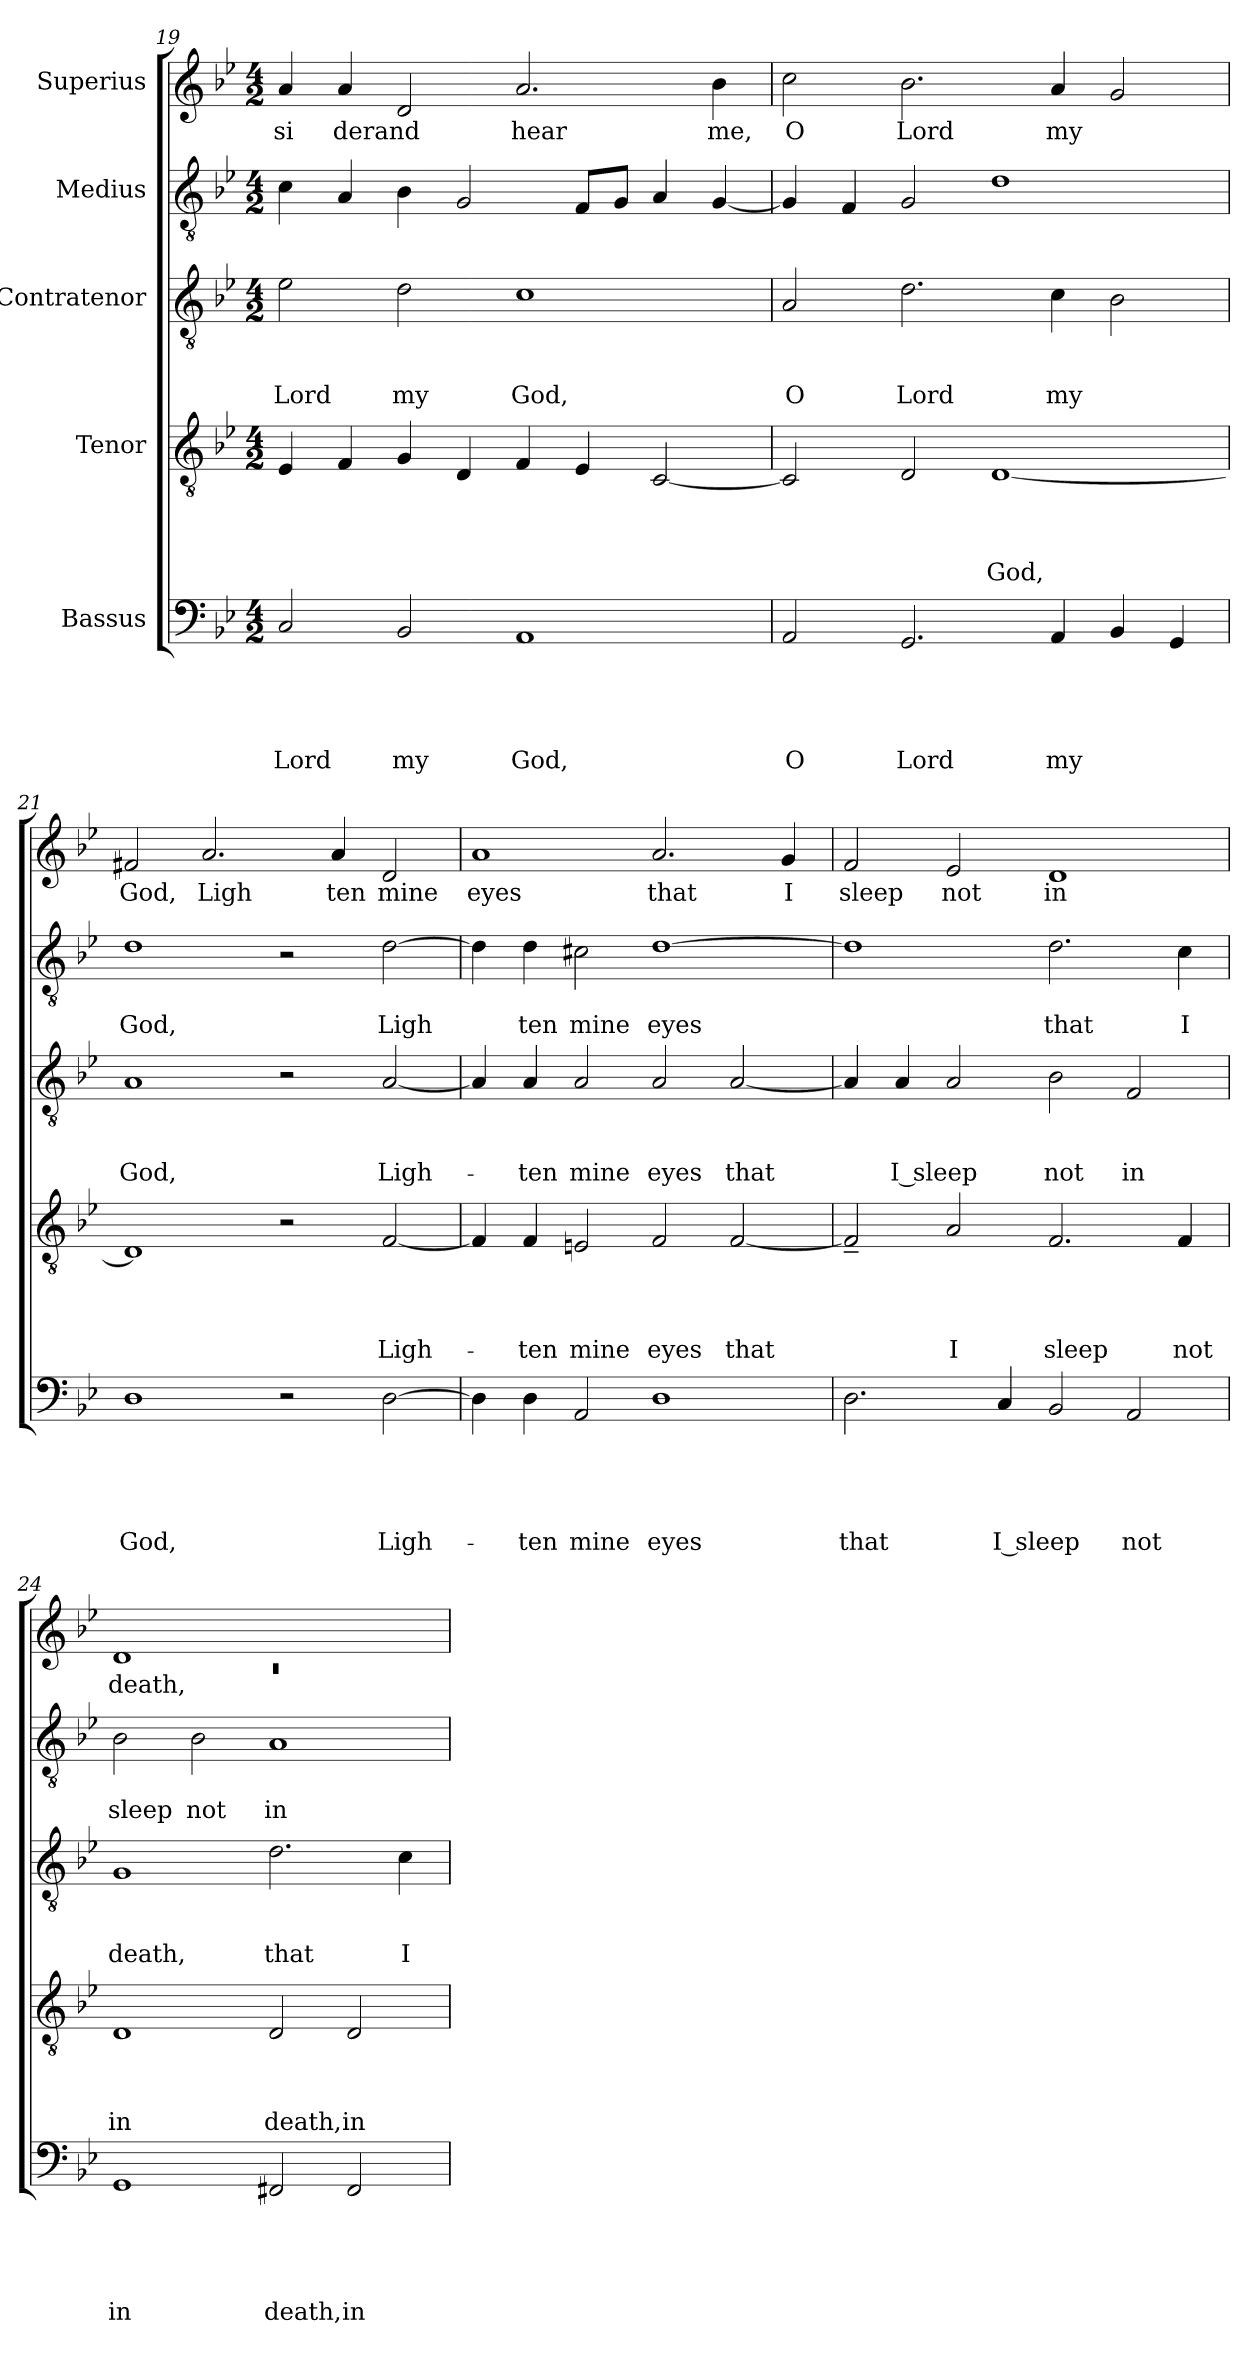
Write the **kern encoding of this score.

**kern	**text	**text	**text	**text	**text	**kern	**text	**text	**text	**text	**kern	**text	**text	**text	**kern	**text	**text	**kern	**text
*part5	*part5	*part5	*part5	*part5	*part5	*part4	*part4	*part4	*part4	*part4	*part3	*part3	*part3	*part3	*part2	*part2	*part2	*part1	*part1
*staff5	*staff5	*staff5	*staff5	*staff5	*staff5	*staff4	*staff4	*staff4	*staff4	*staff4	*staff3	*staff3	*staff3	*staff3	*staff2	*staff2	*staff2	*staff1	*staff1
*I"Bassus	*	*	*	*	*	*I"Tenor	*	*	*	*	*I"Contratenor	*	*	*	*I"Medius	*	*	*I"Superius	*
*clefF4	*	*	*	*	*	*clefGv2	*	*	*	*	*clefGv2	*	*	*	*clefGv2	*	*	*clefG2	*
*k[b-e-]	*	*	*	*	*	*k[b-e-]	*	*	*	*	*k[b-e-]	*	*	*	*k[b-e-]	*	*	*k[b-e-]	*
*B-:	*	*	*	*	*	*B-:	*	*	*	*	*B-:	*	*	*	*B-:	*	*	*B-:	*
*M4/2	*	*	*	*	*	*M4/2	*	*	*	*	*M4/2	*	*	*	*M4/2	*	*	*M4/2	*
=19	=19	=19	=19	=19	=19	=19	=19	=19	=19	=19	=19	=19	=19	=19	=19	=19	=19	=19	=19
!	!	!	!	!	!LO:LY:b	!	!	!	!	!	!	!	!	!LO:LY:b	!	!	!	!	!LO:LY:b
2C/	.	.	.	.	Lord	4E-/	.	.	.	.	2e-\	.	.	Lord	4c\	.	.	4a/	si
!	!	!	!	!	!	!	!	!	!	!	!	!	!	!	!	!	!	!	!LO:LY:b
.	.	.	.	.	.	4F/	.	.	.	.	.	.	.	.	4A/	.	.	4a/	derand
!	!	!	!	!	!LO:LY:b	!	!	!	!	!	!	!	!	!LO:LY:b	!	!	!	!	!
2BB-/	.	.	.	.	my	4G/	.	.	.	.	2d\	.	.	my	4B-\	.	.	2d/	.
.	.	.	.	.	.	4D/	.	.	.	.	.	.	.	.	2G/	.	.	.	.
!	!	!	!	!	!LO:LY:b	!	!	!	!	!	!	!	!	!LO:LY:b	!	!	!	!	!LO:LY:b
1AA	.	.	.	.	God,	4F/	.	.	.	.	1c	.	.	God,	.	.	.	2.a/	hear
.	.	.	.	.	.	4E-/	.	.	.	.	.	.	.	.	8F/L	.	.	.	.
.	.	.	.	.	.	.	.	.	.	.	.	.	.	.	8G/J	.	.	.	.
.	.	.	.	.	.	[<2C/	.	.	.	.	.	.	.	.	4A/	.	.	.	.
!	!	!	!	!	!	!	!	!	!	!	!	!	!	!	!	!	!	!	!LO:LY:b
.	.	.	.	.	.	.	.	.	.	.	.	.	.	.	[<4G/	.	.	4b-\	me,
=20	=20	=20	=20	=20	=20	=20	=20	=20	=20	=20	=20	=20	=20	=20	=20	=20	=20	=20	=20
!	!	!	!	!	!LO:LY:b	!	!	!	!	!	!	!	!	!LO:LY:b	!	!	!	!	!LO:LY:b
2AA/	.	.	.	.	O	2C/]	.	.	.	.	2A/	.	.	O	4G/]	.	.	2cc\	O
.	.	.	.	.	.	.	.	.	.	.	.	.	.	.	4F/	.	.	.	.
!	!	!	!	!	!LO:LY:b	!	!	!	!	!	!	!	!	!LO:LY:b	!	!	!	!	!LO:LY:b
2.GG/	.	.	.	.	Lord	2D/	.	.	.	.	2.d\	.	.	Lord	2G/	.	.	2.b-\	Lord
!	!	!	!	!	!	!	!	!	!	!LO:LY:b	!	!	!	!	!	!	!	!	!
.	.	.	.	.	.	[<1D	.	.	.	God,	.	.	.	.	1d	.	.	.	.
!	!	!	!	!	!LO:LY:b	!	!	!	!	!	!	!	!	!LO:LY:b	!	!	!	!	!LO:LY:b
4AA/	.	.	.	.	my	.	.	.	.	.	4c\	.	.	my	.	.	.	4a/	my
4BB-/	.	.	.	.	.	.	.	.	.	.	2B-\	.	.	.	.	.	.	2g/	.
4GG/	.	.	.	.	.	.	.	.	.	.	.	.	.	.	.	.	.	.	.
=21	=21	=21	=21	=21	=21	=21	=21	=21	=21	=21	=21	=21	=21	=21	=21	=21	=21	=21	=21
!	!	!	!	!	!LO:LY:b	!	!	!	!	!	!	!	!	!LO:LY:b	!	!	!LO:LY:b	!	!LO:LY:b
1D	.	.	.	.	God,	1D]	.	.	.	.	1A	.	.	God,	1d	.	God,	2f#X/	God,
!	!	!	!	!	!	!	!	!	!	!	!	!	!	!	!	!	!	!	!LO:LY:b
.	.	.	.	.	.	.	.	.	.	.	.	.	.	.	.	.	.	2.a/	Ligh
2r	.	.	.	.	.	2r	.	.	.	.	2r	.	.	.	2r	.	.	.	.
!	!	!	!	!	!	!	!	!	!	!	!	!	!	!	!	!	!	!	!LO:LY:b
.	.	.	.	.	.	.	.	.	.	.	.	.	.	.	.	.	.	4a/	ten
!	!	!	!	!	!LO:LY:b	!	!	!	!	!LO:LY:b	!	!	!	!LO:LY:b	!	!	!LO:LY:b	!	!LO:LY:b
[>2D\	.	.	.	.	Ligh-	[<2F/	.	.	.	Ligh-	[<2A/	.	.	Ligh-	[>2d\	.	Ligh	2d/	mine
=22	=22	=22	=22	=22	=22	=22	=22	=22	=22	=22	=22	=22	=22	=22	=22	=22	=22	=22	=22
!	!	!	!	!	!	!	!	!	!	!	!	!	!	!	!	!	!	!	!LO:LY:b
4D\]	.	.	.	.	.	4F/]	.	.	.	.	4A/]	.	.	.	4d\]	.	.	1a	eyes
!	!	!	!	!	!LO:LY:b	!	!	!	!	!LO:LY:b	!	!	!	!LO:LY:b	!	!	!LO:LY:b	!	!
4D\	.	.	.	.	-ten	4F/	.	.	.	-ten	4A/	.	.	-ten	4d\	.	ten	.	.
!	!	!	!	!	!LO:LY:b	!	!	!	!	!LO:LY:b	!	!	!	!LO:LY:b	!	!	!LO:LY:b	!	!
2AA/	.	.	.	.	mine	2En/	.	.	.	mine	2A/	.	.	mine	2c#X\	.	mine	.	.
!	!	!	!	!	!LO:LY:b	!	!	!	!	!LO:LY:b	!	!	!	!LO:LY:b	!	!	!LO:LY:b	!	!LO:LY:b
1D	.	.	.	.	eyes	2F/	.	.	.	eyes	2A/	.	.	eyes	[<1d	.	eyes	2.a/	that
!	!	!	!	!	!	!	!	!	!	!LO:LY:b	!	!	!	!LO:LY:b	!	!	!	!	!
.	.	.	.	.	.	[<2F/	.	.	.	that	[<2A/	.	.	that	.	.	.	.	.
!	!	!	!	!	!	!	!	!	!	!	!	!	!	!	!	!	!	!	!LO:LY:b
.	.	.	.	.	.	.	.	.	.	.	.	.	.	.	.	.	.	4g/	I
!!LO:LB:g=z
=23	=23	=23	=23	=23	=23	=23	=23	=23	=23	=23	=23	=23	=23	=23	=23	=23	=23	=23	=23
!	!	!	!	!	!LO:LY:b	!	!	!	!	!	!	!	!	!	!	!	!	!	!LO:LY:b
2.D\	.	.	.	.	that	2F~</]	.	.	.	.	4A/]	.	.	.	1d]	.	.	2f/	sleep
!	!	!	!	!	!	!	!	!	!	!	!	!	!	!LO:LY:b	!	!	!	!	!
.	.	.	.	.	.	.	.	.	.	.	4A/	.	.	I sleep	.	.	.	.	.
!	!	!	!	!	!	!	!	!	!	!LO:LY:b	!	!	!	!	!	!	!	!	!LO:LY:b
.	.	.	.	.	.	2A/	.	.	.	I	2A/	.	.	.	.	.	.	2e-/	not
!	!	!	!	!	!LO:LY:b	!	!	!	!	!	!	!	!	!	!	!	!	!	!
4C/	.	.	.	.	I sleep	.	.	.	.	.	.	.	.	.	.	.	.	.	.
!	!	!	!	!	!	!	!	!	!	!LO:LY:b	!	!	!	!LO:LY:b	!	!	!LO:LY:b	!	!LO:LY:b
2BB-/	.	.	.	.	.	2.F/	.	.	.	sleep	2B-\	.	.	not	2.d\	.	that	1d	in
!	!	!	!	!	!LO:LY:b	!	!	!	!	!	!	!	!	!LO:LY:b	!	!	!	!	!
2AA/	.	.	.	.	not	.	.	.	.	.	2F/	.	.	in	.	.	.	.	.
!	!	!	!	!	!	!	!	!	!	!LO:LY:b	!	!	!	!	!	!	!LO:LY:b	!	!
.	.	.	.	.	.	4F/	.	.	.	not	.	.	.	.	4c\	.	I	.	.
=24	=24	=24	=24	=24	=24	=24	=24	=24	=24	=24	=24	=24	=24	=24	=24	=24	=24	=24	=24
*	*	*	*	*	*	*	*	*	*	*	*	*	*	*	*	*	*	*^	*
!	!	!	!	!	!LO:LY:b	!	!	!	!	!LO:LY:b	!	!	!	!LO:LY:b	!	!	!LO:LY:b	!	!LO:N:vis=1	!LO:LY:b
1GG	.	.	.	.	in	1D	.	.	.	in	1G	.	.	death,	2B-\	.	sleep	1d	0rc	death,
!	!	!	!	!	!	!	!	!	!	!	!	!	!	!	!	!	!LO:LY:b	!	!	!
.	.	.	.	.	.	.	.	.	.	.	.	.	.	.	2B-\	.	not	.	.	.
!	!	!	!	!	!LO:LY:b	!	!	!	!	!LO:LY:b	!	!	!	!LO:LY:b	!	!	!LO:LY:b	!	!	!
2FF#X/	.	.	.	.	death,	2D/	.	.	.	death,	2.d\	.	.	that	1A	.	in	1ryy	.	.
!	!	!	!	!	!LO:LY:b	!	!	!	!	!LO:LY:b	!	!	!	!	!	!	!	!	!	!
2FF#/	.	.	.	.	in	2D/	.	.	.	in	.	.	.	.	.	.	.	.	.	.
!	!	!	!	!	!	!	!	!	!	!	!	!	!	!LO:LY:b	!	!	!	!	!	!
.	.	.	.	.	.	.	.	.	.	.	4c\	.	.	I	.	.	.	.	.	.
*	*	*	*	*	*	*	*	*	*	*	*	*	*	*	*	*	*	*v	*v	*
=	=	=	=	=	=	=	=	=	=	=	=	=	=	=	=	=	=	=	=
*-	*-	*-	*-	*-	*-	*-	*-	*-	*-	*-	*-	*-	*-	*-	*-	*-	*-	*-	*-
